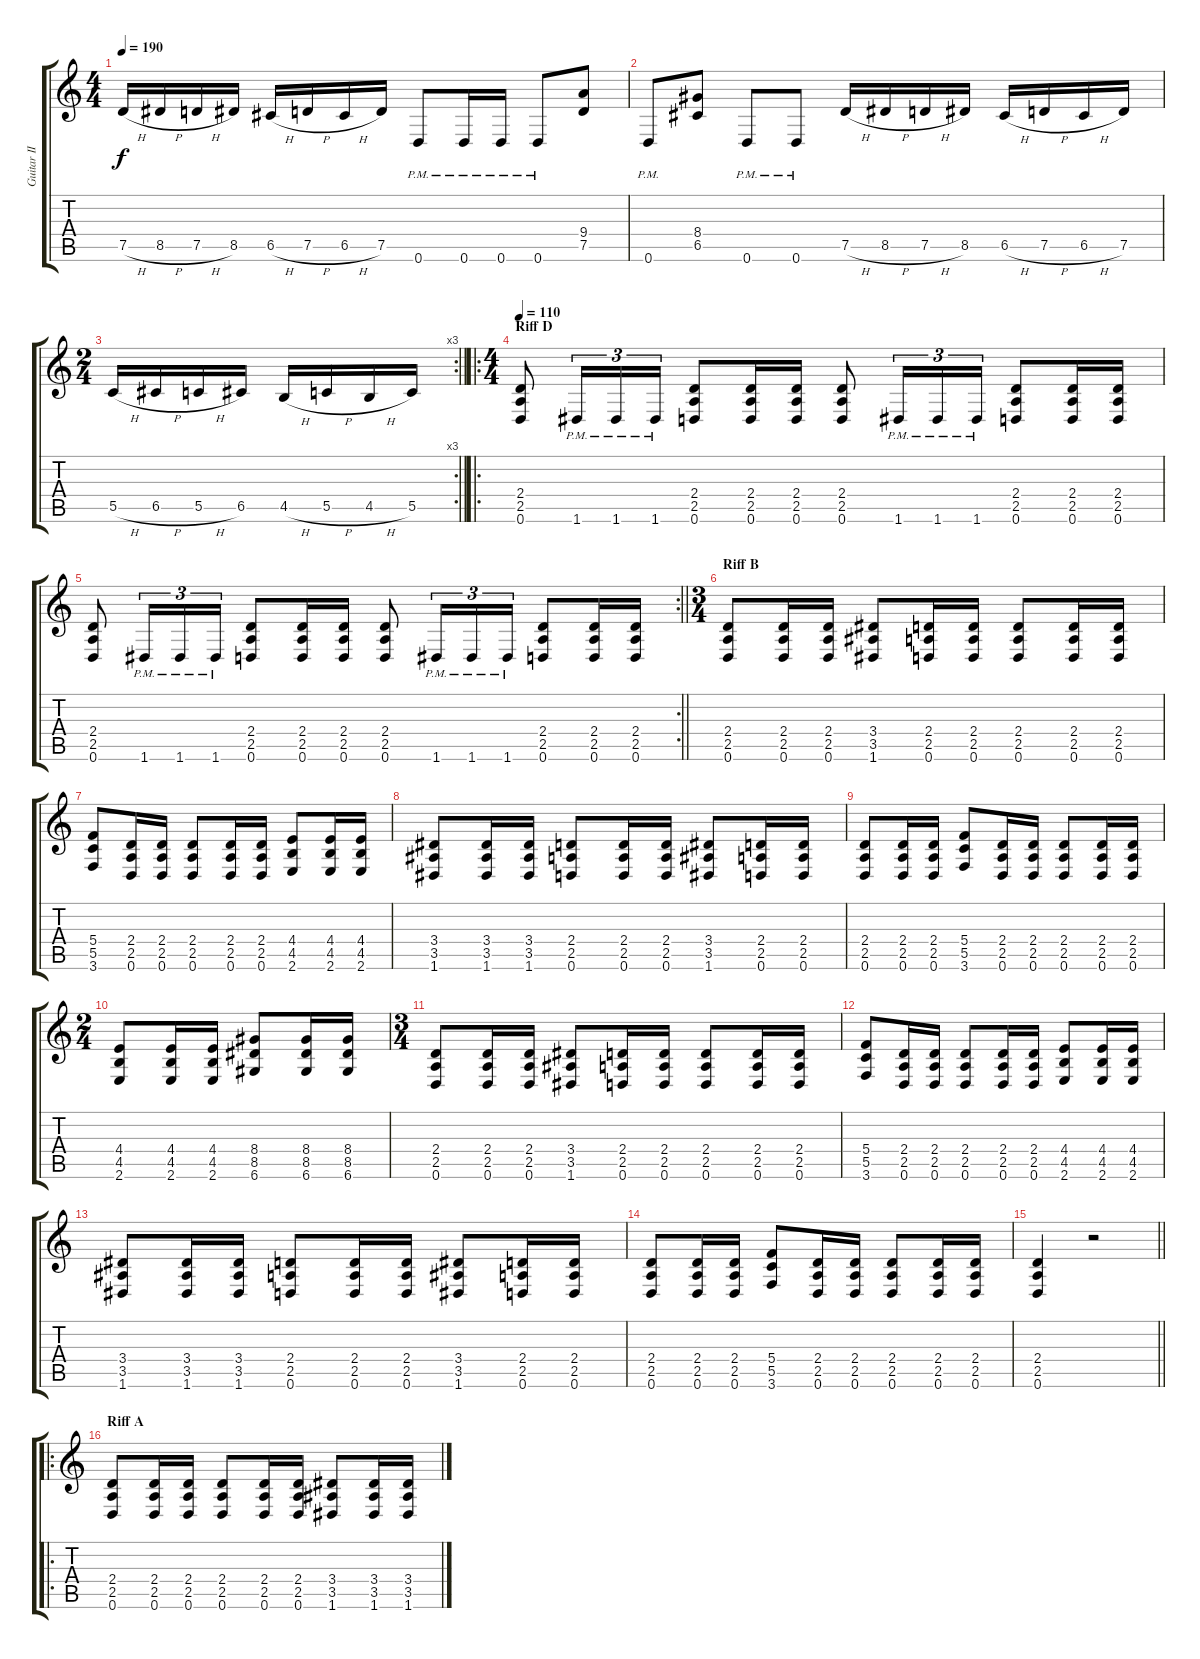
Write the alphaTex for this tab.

\track ("Guitar II" "Guitar II") {instrument overdrivenguitar}
\staff {score tabs}
\tuning (D4 A3 F3 C3 G2 D2) {hide}
\ts (4 4)
\tempo 190
\clef g2
\ks c
7.5{h}.16{dy f} 8.5{h}.16 7.5{h}.16 8.5.16 6.5{h}.16 7.5{h}.16 6.5{h}.16 7.5.16 0.6{pm}.8 0.6{pm}.16 0.6{pm}.16 0.6{pm}.8 (9.4 7.5).8 |
0.6{pm}.8 (8.4 6.5).8 0.6{pm}.8 0.6{pm}.8 7.5{h}.16 8.5{h}.16 7.5{h}.16 8.5.16 6.5{h}.16 7.5{h}.16 6.5{h}.16 7.5.16 |
\rc 3
\ts (2 4)
\barLineRight lightlight
5.5{h}.16 6.5{h}.16 5.5{h}.16 6.5.16 4.5{h}.16 5.5{h}.16 4.5{h}.16 5.5.16 |
\ro
\ts (4 4)
\section ("" "Riff D")
\tempo 110
(2.4 2.5 0.6).8 1.6{pm}.16{tu (3 2)} 1.6{pm}.16{tu (3 2)} 1.6{pm}.16{tu (3 2)} (2.4 2.5 0.6).8 (2.4 2.5 0.6).16 (2.4 2.5 0.6).16 (2.4 2.5 0.6).8 1.6{pm}.16{tu (3 2)} 1.6{pm}.16{tu (3 2)} 1.6{pm}.16{tu (3 2)} (2.4 2.5 0.6).8 (2.4 2.5 0.6).16 (2.4 2.5 0.6).16 |
\rc 2
\barLineRight lightlight
(2.4 2.5 0.6).8 1.6{pm}.16{tu (3 2)} 1.6{pm}.16{tu (3 2)} 1.6{pm}.16{tu (3 2)} (2.4 2.5 0.6).8 (2.4 2.5 0.6).16 (2.4 2.5 0.6).16 (2.4 2.5 0.6).8 1.6{pm}.16{tu (3 2)} 1.6{pm}.16{tu (3 2)} 1.6{pm}.16{tu (3 2)} (2.4 2.5 0.6).8 (2.4 2.5 0.6).16 (2.4 2.5 0.6).16 |
\ts (3 4)
\section ("" "Riff B")
(2.4 2.5 0.6).8 (2.4 2.5 0.6).16 (2.4 2.5 0.6).16 (3.4 3.5 1.6).8 (2.4 2.5 0.6).16 (2.4 2.5 0.6).16 (2.4 2.5 0.6).8 (2.4 2.5 0.6).16 (2.4 2.5 0.6).16 |
(5.4 5.5 3.6).8 (2.4 2.5 0.6).16 (2.4 2.5 0.6).16 (2.4 2.5 0.6).8 (2.4 2.5 0.6).16 (2.4 2.5 0.6).16 (4.4 4.5 2.6).8 (4.4 4.5 2.6).16 (4.4 4.5 2.6).16 |
(3.4 3.5 1.6).8 (3.4 3.5 1.6).16 (3.4 3.5 1.6).16 (2.4 2.5 0.6).8 (2.4 2.5 0.6).16 (2.4 2.5 0.6).16 (3.4 3.5 1.6).8 (2.4 2.5 0.6).16 (2.4 2.5 0.6).16 |
(2.4 2.5 0.6).8 (2.4 2.5 0.6).16 (2.4 2.5 0.6).16 (5.4 5.5 3.6).8 (2.4 2.5 0.6).16 (2.4 2.5 0.6).16 (2.4 2.5 0.6).8 (2.4 2.5 0.6).16 (2.4 2.5 0.6).16 |
\ts (2 4)
(4.4 4.5 2.6).8 (4.4 4.5 2.6).16 (4.4 4.5 2.6).16 (8.4 8.5 6.6).8 (8.4 8.5 6.6).16 (8.4 8.5 6.6).16 |
\ts (3 4)
(2.4 2.5 0.6).8 (2.4 2.5 0.6).16 (2.4 2.5 0.6).16 (3.4 3.5 1.6).8 (2.4 2.5 0.6).16 (2.4 2.5 0.6).16 (2.4 2.5 0.6).8 (2.4 2.5 0.6).16 (2.4 2.5 0.6).16 |
(5.4 5.5 3.6).8 (2.4 2.5 0.6).16 (2.4 2.5 0.6).16 (2.4 2.5 0.6).8 (2.4 2.5 0.6).16 (2.4 2.5 0.6).16 (4.4 4.5 2.6).8 (4.4 4.5 2.6).16 (4.4 4.5 2.6).16 |
(3.4 3.5 1.6).8 (3.4 3.5 1.6).16 (3.4 3.5 1.6).16 (2.4 2.5 0.6).8 (2.4 2.5 0.6).16 (2.4 2.5 0.6).16 (3.4 3.5 1.6).8 (2.4 2.5 0.6).16 (2.4 2.5 0.6).16 |
(2.4 2.5 0.6).8 (2.4 2.5 0.6).16 (2.4 2.5 0.6).16 (5.4 5.5 3.6).8 (2.4 2.5 0.6).16 (2.4 2.5 0.6).16 (2.4 2.5 0.6).8 (2.4 2.5 0.6).16 (2.4 2.5 0.6).16 |
\barLineRight lightlight
(2.4 2.5 0.6).4 r.2 |
\ro
\section ("" "Riff A")
(2.4 2.5 0.6).8 (2.4 2.5 0.6).16 (2.4 2.5 0.6).16 (2.4 2.5 0.6).8 (2.4 2.5 0.6).16 (2.4 2.5 0.6).16 (3.4 3.5 1.6).8 (3.4 3.5 1.6).16 (3.4 3.5 1.6).16
